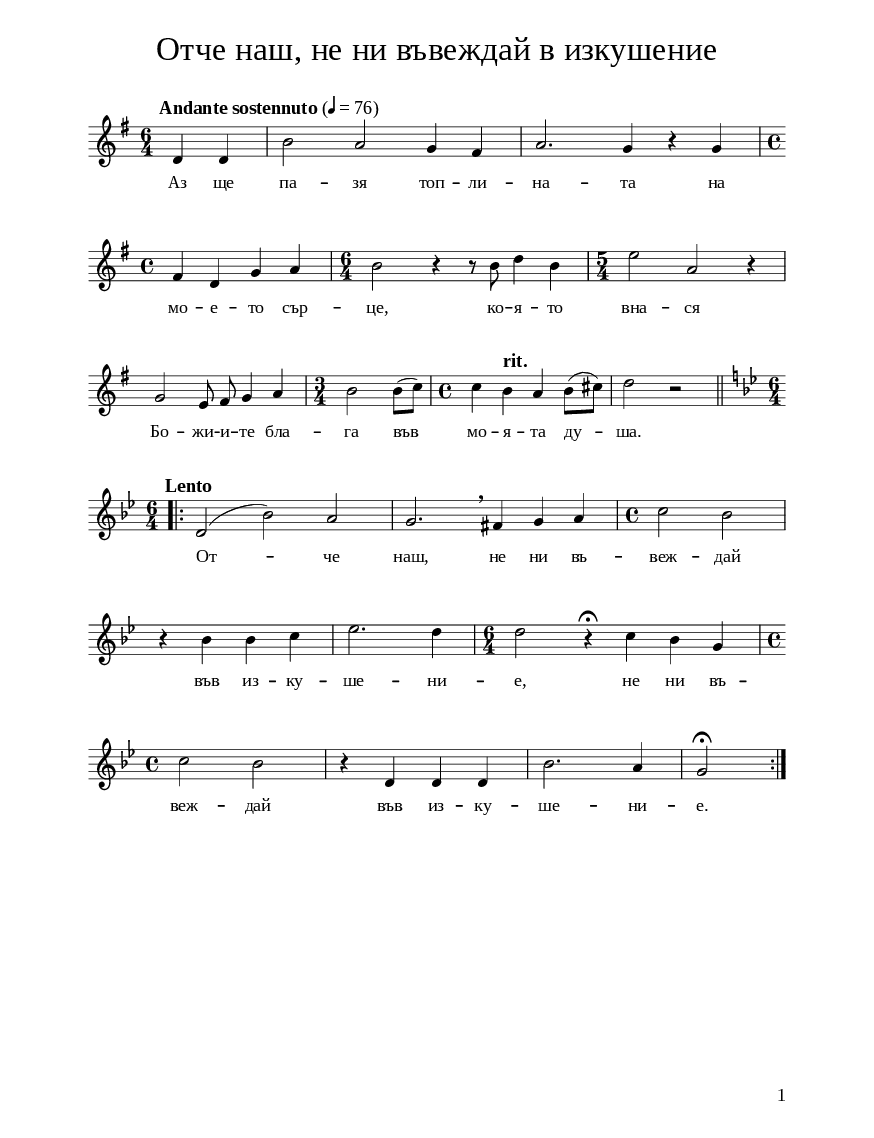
\version "2.24.3"

% include paper part and global functions
\include "include/globals.ily"

\bookpart {
  \label #'ref216
  \tocItem \markup "Отче наш, не ни въвеждай в изкушение"
  \include "include/bookpart-paper.ily"
  \score {
    \include "include/score-layout.ily"

    \new Voice \absolute {
      \clef treble
      \key g \major
      \time 6/4
      \tempoFunc "Andante sostennuto" 4 "76"
      \autoBeamOff
      \partial 2
      d'4  d'4 | % 2
      b'2  a'2  g'4  fis'4 | % 3
      a'2.  g'4 r4  g'4 \break | % 4
      \time 4/4  | % 4
      fis'4  d'4  g'4  a'4 | % 5
      \time 6/4  | % 5
      b'2 r4 r8 b'8 d''4 b'4 | % 6
      \time 5/4  | % 6
      e''2  a'2 r4 \break | % 7
      g'2  e'8  fis'8  g'4  a'4 | % 8
      \time 3/4  | % 8
      b'2 b'8 ( [ c''8 ) ] | % 9
      \time 4/4  | % 9
      c''4 \tempo"rit." b'4 a'4
      b'8 ( [ cis''8 ) ]  |
      d''2 r2   \bar ".|:-||"
      | % 11
      \key g \minor \time 6/4 \break | % 11
      \tempo "Lento" d'2 ( bes'2 )
      a'2 | % 12
      g'2.  \breathe fis'4  g'4  a'4
      | % 13
      \time 4/4  | % 13
      c''2 bes'2 \break | % 14
      r4 bes'4 bes'4 c''4 | % 15
      es''2. d''4 | % 16
      \time 6/4  | % 16
      d''2 r4 ^\fermata c''4 bes'4
      g'4 \break | % 17
      \time 4/4  | % 17
      c''2 bes'2 | % 18
      r4  d'4  d'4  d'4 | % 19
      bes'2.  a'4 |
      g'2 \fermata  \bar ":|."

    }

    \addlyrics {
      Аз ще па -- зя топ -- ли -- на --
      та на мо -- е -- то сър -- це, ко --
      я -- то вна -- ся Бо -- жи -- и -- те
      бла -- га във  мо -- я -- та ду
      -- ша. От -- че наш, не ни
      въ -- веж -- дай във из -- ку -- ше
      -- ни -- е, не ни въ -- веж -- дай
      във из -- ку -- ше -- ни -- е.}

      \header {
        title = \titleFunc "Отче наш, не ни въвеждай в изкушение" "Otče naš, ne ni văveždaj v izkušenie"
      }

      \midi{}

    } % score

  } % bookpart

  % Più mosso
  %
